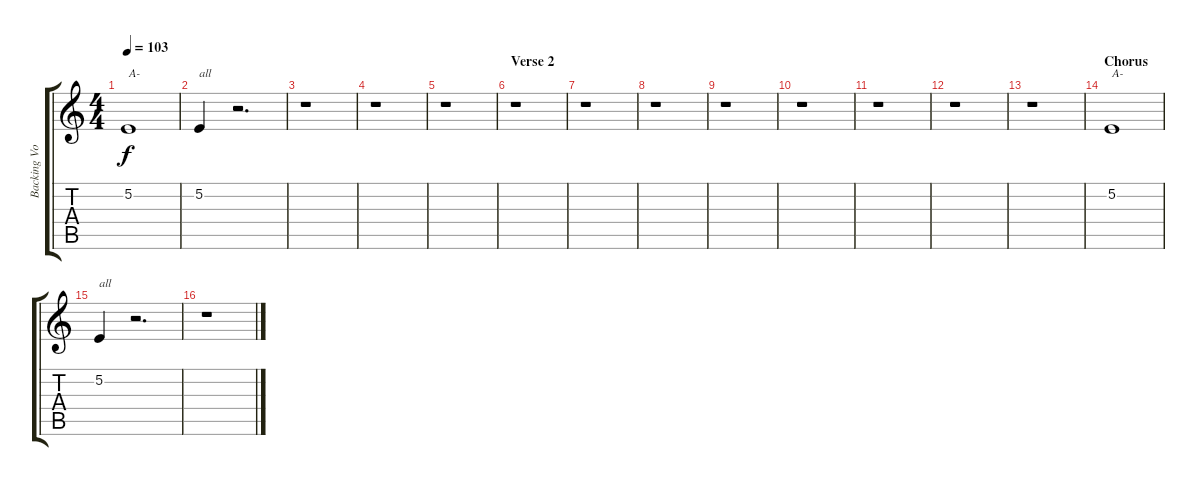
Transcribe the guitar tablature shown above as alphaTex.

\track ("Backing Vocals - Chris Chasse" "Backing Vo") {instrument bassoon}
\staff {score tabs}
\tuning (E4 B3 G3 D3 A2 E2) {hide}
\ts (4 4)
\tempo 103
\clef g2
\ks c
5.2.1{txt "A-" dy f} |
5.2.4{txt "all"} r.2{d} |
r.1 |
r.1 |
r.1 |
\section ("" "Verse 2")
r.1 |
r.1 |
r.1 |
r.1 |
r.1 |
r.1 |
r.1 |
r.1 |
\section ("" "Chorus")
5.2.1{txt "A-"} |
5.2.4{txt "all"} r.2{d} |
r.1
